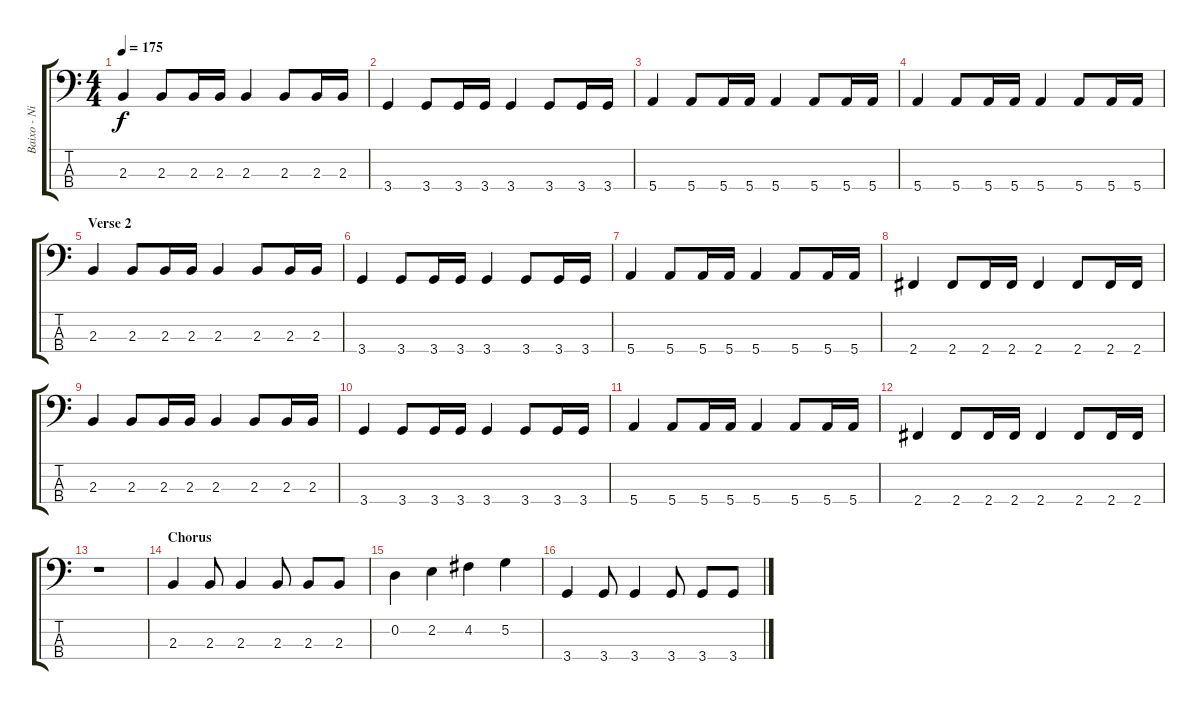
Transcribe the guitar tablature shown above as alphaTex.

\track ("Baixo - Nikola" "Baixo - Ni") {instrument electricbasspick}
\staff {score tabs}
\tuning (G2 D2 A1 E1) {hide}
\ts (4 4)
\tempo 175
\clef f4
\ks c
2.3.4{dy f} 2.3.8 2.3.16 2.3.16 2.3.4 2.3.8 2.3.16 2.3.16 |
3.4.4 3.4.8 3.4.16 3.4.16 3.4.4 3.4.8 3.4.16 3.4.16 |
5.4.4 5.4.8 5.4.16 5.4.16 5.4.4 5.4.8 5.4.16 5.4.16 |
5.4.4 5.4.8 5.4.16 5.4.16 5.4.4 5.4.8 5.4.16 5.4.16 |
\section ("" "Verse 2")
2.3.4 2.3.8 2.3.16 2.3.16 2.3.4 2.3.8 2.3.16 2.3.16 |
3.4.4 3.4.8 3.4.16 3.4.16 3.4.4 3.4.8 3.4.16 3.4.16 |
5.4.4 5.4.8 5.4.16 5.4.16 5.4.4 5.4.8 5.4.16 5.4.16 |
2.4.4 2.4.8 2.4.16 2.4.16 2.4.4 2.4.8 2.4.16 2.4.16 |
2.3.4 2.3.8 2.3.16 2.3.16 2.3.4 2.3.8 2.3.16 2.3.16 |
3.4.4 3.4.8 3.4.16 3.4.16 3.4.4 3.4.8 3.4.16 3.4.16 |
5.4.4 5.4.8 5.4.16 5.4.16 5.4.4 5.4.8 5.4.16 5.4.16 |
2.4.4 2.4.8 2.4.16 2.4.16 2.4.4 2.4.8 2.4.16 2.4.16 |
r.1 |
\section ("" "Chorus")
2.3.4 2.3.8 2.3.4 2.3.8 2.3.8 2.3.8 |
0.2.4 2.2.4 4.2.4 5.2.4 |
3.4.4 3.4.8 3.4.4 3.4.8 3.4.8 3.4.8
